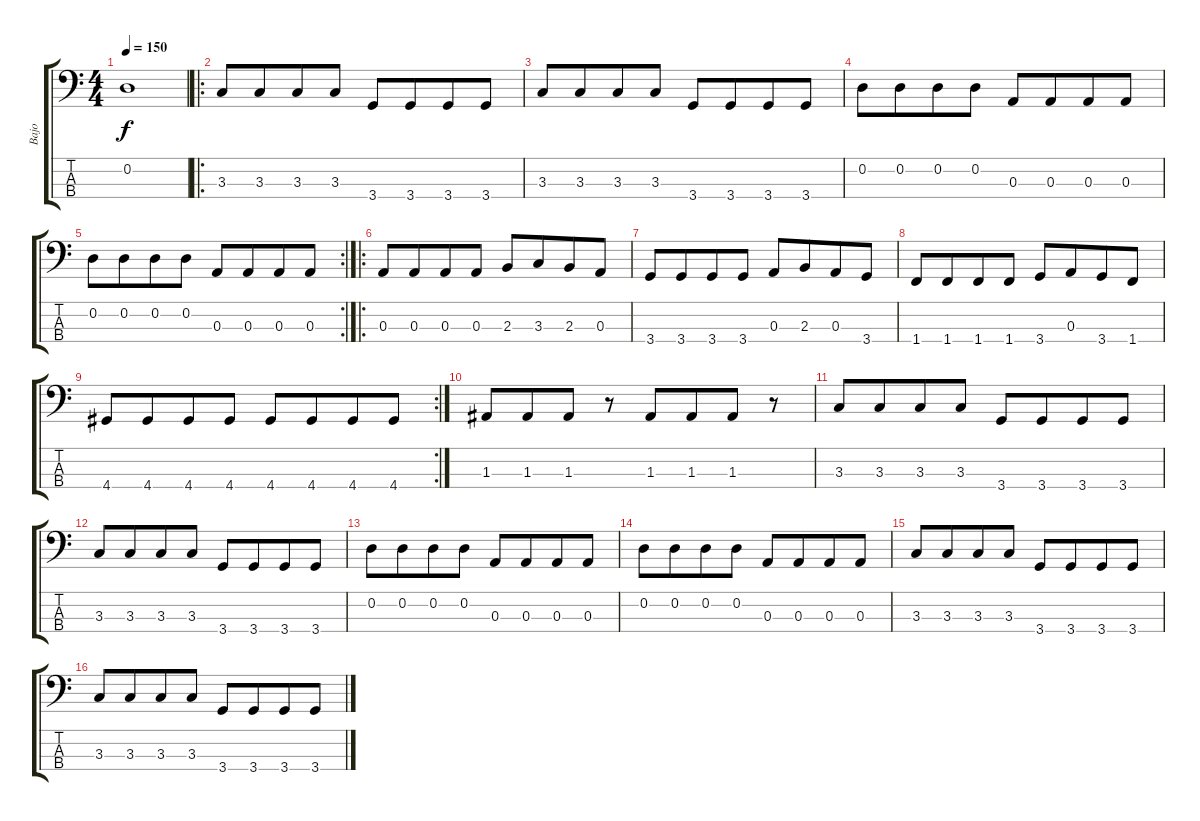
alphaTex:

\track ("Bajo" "Bajo") {instrument electricbasspick}
\staff {score tabs}
\tuning (G2 D2 A1 E1) {hide}
\ts (4 4)
\tempo 150
\clef f4
\ks c
0.2{t}.1{dy f} |
\ro
3.3.8{volume 8} 3.3.8{beam merge} 3.3.8 3.3.8 3.4.8 3.4.8{beam merge} 3.4.8 3.4.8 |
3.3.8 3.3.8{beam merge} 3.3.8 3.3.8 3.4.8 3.4.8{beam merge} 3.4.8 3.4.8 |
0.2.8 0.2.8{beam merge} 0.2.8 0.2.8 0.3.8 0.3.8{beam merge} 0.3.8 0.3.8 |
\rc 2
0.2.8 0.2.8{beam merge} 0.2.8 0.2.8 0.3.8 0.3.8{beam merge} 0.3.8 0.3.8 |
\ro
0.3.8{volume 10} 0.3.8{beam merge} 0.3.8 0.3.8 2.3.8 3.3.8{beam merge} 2.3.8 0.3.8 |
3.4.8 3.4.8{beam merge} 3.4.8 3.4.8 0.3.8 2.3.8{beam merge} 0.3.8 3.4.8 |
1.4.8 1.4.8{beam merge} 1.4.8 1.4.8 3.4.8 0.3.8{beam merge} 3.4.8 1.4.8 |
\rc 2
4.4.8 4.4.8{beam merge} 4.4.8 4.4.8 4.4.8 4.4.8{beam merge} 4.4.8 4.4.8 |
1.3.8 1.3.8{beam merge} 1.3.8 r.8 1.3.8 1.3.8{beam merge} 1.3.8 r.8 |
3.3.8{volume 8} 3.3.8{beam merge} 3.3.8 3.3.8 3.4.8 3.4.8{beam merge} 3.4.8 3.4.8 |
3.3.8 3.3.8{beam merge} 3.3.8 3.3.8 3.4.8 3.4.8{beam merge} 3.4.8 3.4.8 |
0.2.8 0.2.8{beam merge} 0.2.8 0.2.8 0.3.8 0.3.8{beam merge} 0.3.8 0.3.8 |
0.2.8 0.2.8{beam merge} 0.2.8 0.2.8 0.3.8 0.3.8{beam merge} 0.3.8 0.3.8 |
3.3.8 3.3.8{beam merge} 3.3.8 3.3.8 3.4.8 3.4.8{beam merge} 3.4.8 3.4.8 |
3.3.8 3.3.8{beam merge} 3.3.8 3.3.8 3.4.8 3.4.8{beam merge} 3.4.8 3.4.8
